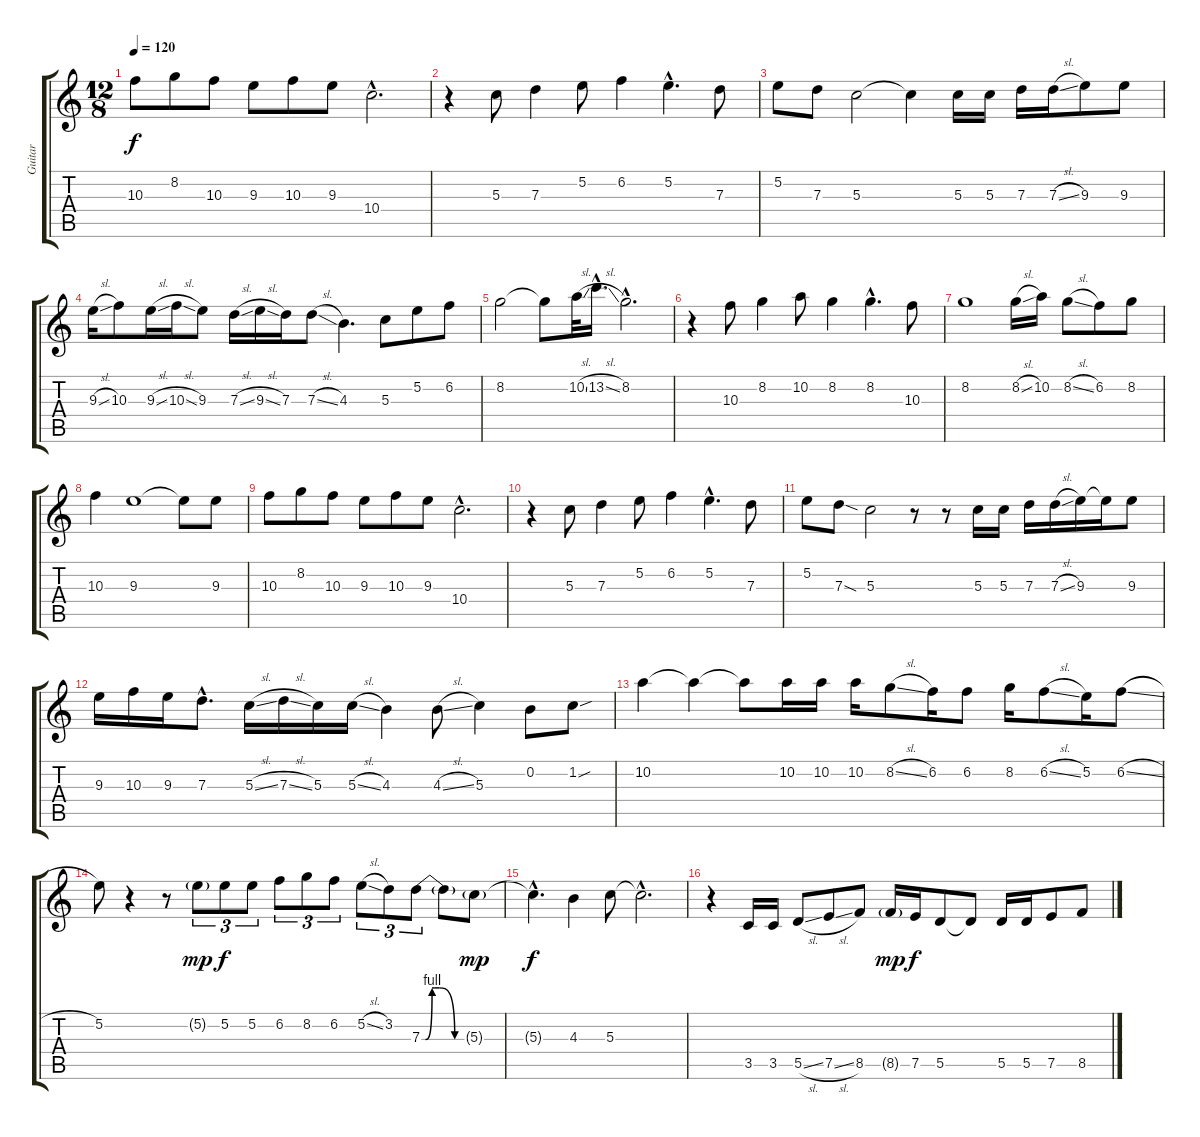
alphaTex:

\track ("Guitar" "Guitar") {instrument electricguitarjazz}
\staff {score tabs}
\tuning (E4 B3 G3 D3 A2 E2) {hide}
\ts (12 8)
\tempo 120
\clef g2
\ks c
10.3.8{dy f} 8.2.8 10.3.8 9.3.8 10.3.8 9.3.8 10.4{hac}.2{d} |
r.4 5.3.8 7.3.4 5.2.8 6.2.4 5.2{hac}.4{d} 7.3.8 |
5.2.8 7.3.8 5.3.2 5.3{t}.4 5.3.16 5.3.16 7.3.16 7.3{sl}.16 9.3.8 9.3.8 |
9.3{sl}.16 10.3.8 9.3{sl}.16 10.3{sl}.16 9.3.8 7.3{sl}.16 9.3{sl}.16 7.3.16 7.3{sl}.8 4.3.4{d} 5.3.8 5.2.8 6.2.8 |
8.2.2 8.2{t}.8 10.2{sl}.32 13.2{sl hac}.16{d} 8.2{hac}.2{d} |
r.4 10.3.8 8.2.4 10.2.8 8.2.4 8.2{hac}.4{d} 10.3.8 |
8.2.1 8.2{sl}.16 10.2.16 8.2{sl}.8 6.2.8 8.2.8 |
10.3.4 9.3.1 9.3{t}.8 9.3.8 |
10.3.8 8.2.8 10.3.8 9.3.8 10.3.8 9.3.8 10.4{hac}.2{d} |
r.4 5.3.8 7.3.4 5.2.8 6.2.4 5.2{hac}.4{d} 7.3.8 |
5.2.8 7.3{sod}.8 5.3.2 r.8 r.8 5.3.16 5.3.16 7.3.16 7.3{sl}.16 9.3.16 9.3{t}.16 9.3.8 |
9.3.16 10.3.16 9.3.16 7.3{hac}.8{d} 5.3{sl}.16 7.3{sl}.16 5.3.16 5.3{sl}.16 4.3.4 4.3{sl}.8 5.3.4 0.2.8 1.2{sou}.8 |
10.2.4 10.2{t}.4 10.2{t}.8 10.2.16 10.2.16 10.2.16 8.2{sl}.8 6.2.16 6.2.8 8.2.16 6.2{sl}.8 5.2.16 6.2{sl}.8 |
5.2.8 r.4 r.8 5.2{g}.8{tu (3 2) dy mp} 5.2.8{tu (3 2) dy f} 5.2.8{tu (3 2)} 6.2.8{tu (3 2)} 8.2.8{tu (3 2)} 6.2.8{tu (3 2)} 5.2{sl}.8{tu (3 2)} 3.2.8{tu (3 2)} 7.3{be (custom 0 0 5 0 14 4 17 4 24 4 45 0 60 0)}.8{tu (3 2)} 7.3{t}.8 5.3{g}.8{dy mp} |
5.3{hac t}.4{d dy f} 4.3.4 5.3.8 5.3{hac t}.2{d} |
r.4 3.5.16 3.5.16 5.5{sl}.8 7.5{sl}.8 8.5.8 8.5{g}.16{dy mp} 7.5.16{dy f} 5.5.8 5.5{t}.8 5.5.16 5.5.16 7.5.8 8.5{sl}.8
